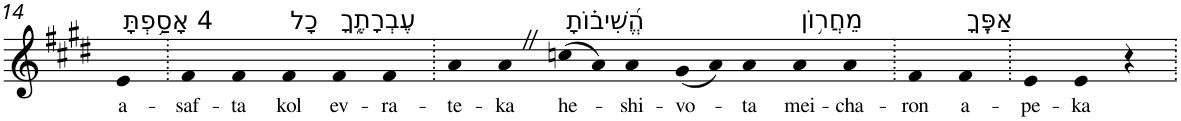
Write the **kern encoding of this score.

**kern	**text
*part1	*part1
*staff1	*staff1
*I"Piano	*
*I'Pno	*
!!LO:PB:g=z
*clefG2	*
*k[f#c#g#d#]	*
*E:	*
=14	=14
!LO:TX:a:t=4 אָסַ֥פְתָּ	!
!	!LO:LY:b
4e	a-
=15.	=15.
!	!LO:LY:b
4f#	-saf-
!	!LO:LY:b
4f#	-ta
!LO:TX:a:t=כָל	!
!	!LO:LY:b
4f#	kol
!LO:TX:a:t=עֶבְרָתֶ֑ךָ	!
!	!LO:LY:b
4f#	ev-
!	!LO:LY:b
4f#	-ra-
=16.	=16.
!	!LO:LY:b
4a	-te-
!	!LO:LY:b
4aZ	-ka
!LO:TX:a:t=הֱ֝שִׁיב֗וֹתָ	!
!	!LO:LY:b
(8ccn	he-
8a)	.
!	!LO:LY:b
4a	-shi-
!	!LO:LY:b
(8g#	-vo-
8a)	.
!	!LO:LY:b
4a	-ta
!LO:TX:a:t=מֵחֲר֥וֹן	!
!	!LO:LY:b
4a	mei-
!	!LO:LY:b
4a	-cha-
=17.	=17.
!	!LO:LY:b
4f#	-ron
!LO:TX:a:t=אַפֶּֽךָ	!
!	!LO:LY:b
4f#	a-
=18.	=18.
!	!LO:LY:b
4e	-pe-
!	!LO:LY:b
4e	-ka
4r	.
=.	=.
*-	*-
